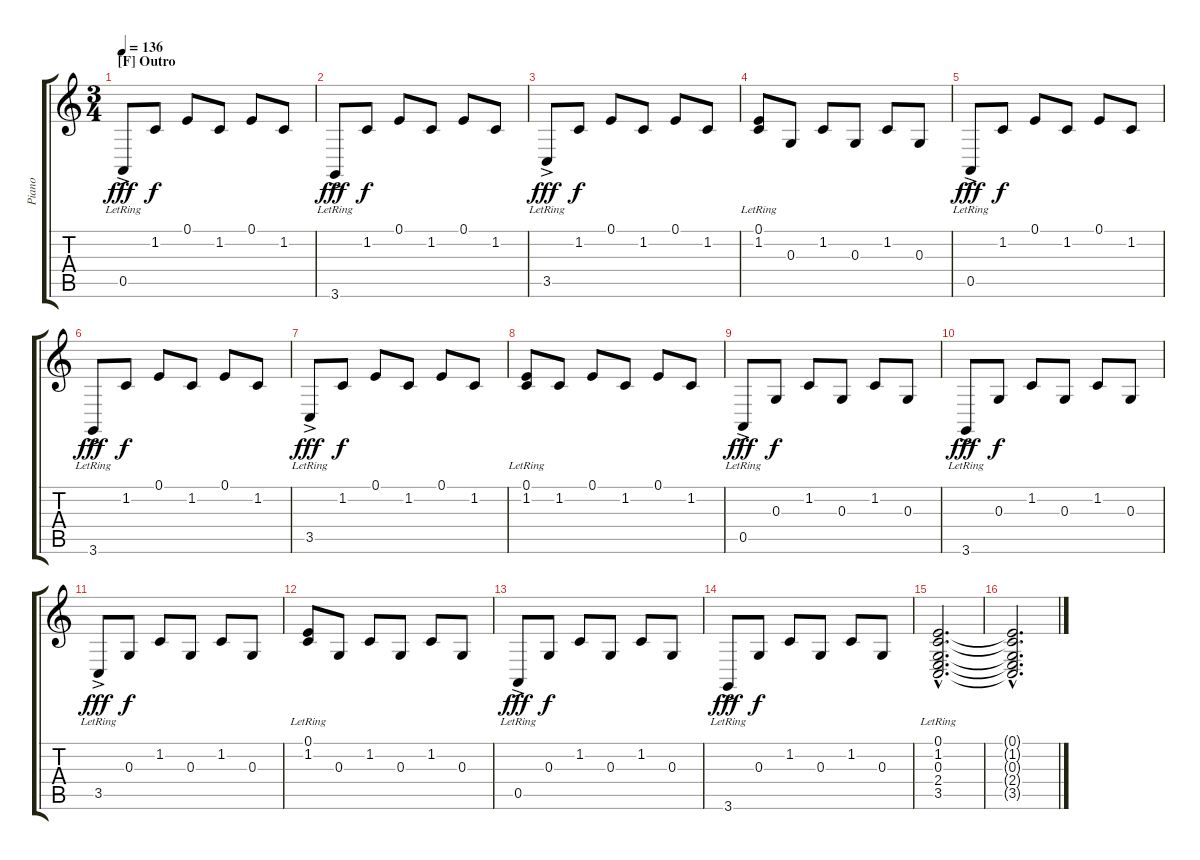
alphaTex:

\track ("Piano" "Piano") {instrument acousticgrandpiano}
\staff {score tabs}
\tuning (E4 B3 G3 D3 A2 E2) {hide}
\ts (3 4)
\section ("" "[F] Outro")
\tempo 136
\clef g2
\ks aminor
0.5{ac lr}.8{dy fff} 1.2.8{dy f} 0.1.8 1.2.8 0.1.8 1.2.8 |
3.6{ac lr}.8{dy fff} 1.2.8{dy f} 0.1.8 1.2.8 0.1.8 1.2.8 |
3.5{ac lr}.8{dy fff} 1.2.8{dy f} 0.1.8 1.2.8 0.1.8 1.2.8 |
(0.1{lr} 1.2{lr}).8 0.3.8 1.2.8 0.3.8 1.2.8 0.3.8 |
0.5{ac lr}.8{dy fff} 1.2.8{dy f} 0.1.8 1.2.8 0.1.8 1.2.8 |
3.6{ac lr}.8{dy fff} 1.2.8{dy f} 0.1.8 1.2.8 0.1.8 1.2.8 |
3.5{ac lr}.8{dy fff} 1.2.8{dy f} 0.1.8 1.2.8 0.1.8 1.2.8 |
(0.1{lr} 1.2{lr}).8 1.2.8 0.1.8 1.2.8 0.1.8 1.2.8 |
0.5{ac lr}.8{dy fff} 0.3.8{dy f} 1.2.8 0.3.8 1.2.8 0.3.8 |
3.6{ac lr}.8{dy fff} 0.3.8{dy f} 1.2.8 0.3.8 1.2.8 0.3.8 |
3.5{ac lr}.8{dy fff} 0.3.8{dy f} 1.2.8 0.3.8 1.2.8 0.3.8 |
(0.1{lr} 1.2{lr}).8 0.3.8 1.2.8 0.3.8 1.2.8 0.3.8 |
0.5{ac lr}.8{dy fff} 0.3.8{dy f} 1.2.8 0.3.8 1.2.8 0.3.8 |
3.6{ac lr}.8{dy fff} 0.3.8{dy f} 1.2.8 0.3.8 1.2.8 0.3.8 |
(0.1{hac lr} 1.2{hac lr} 0.3{hac lr} 2.4{hac lr} 3.5{hac lr}).2{d} |
(0.1{hac t} 1.2{hac t} 0.3{hac t} 2.4{hac t} 3.5{hac t}).2{d}
